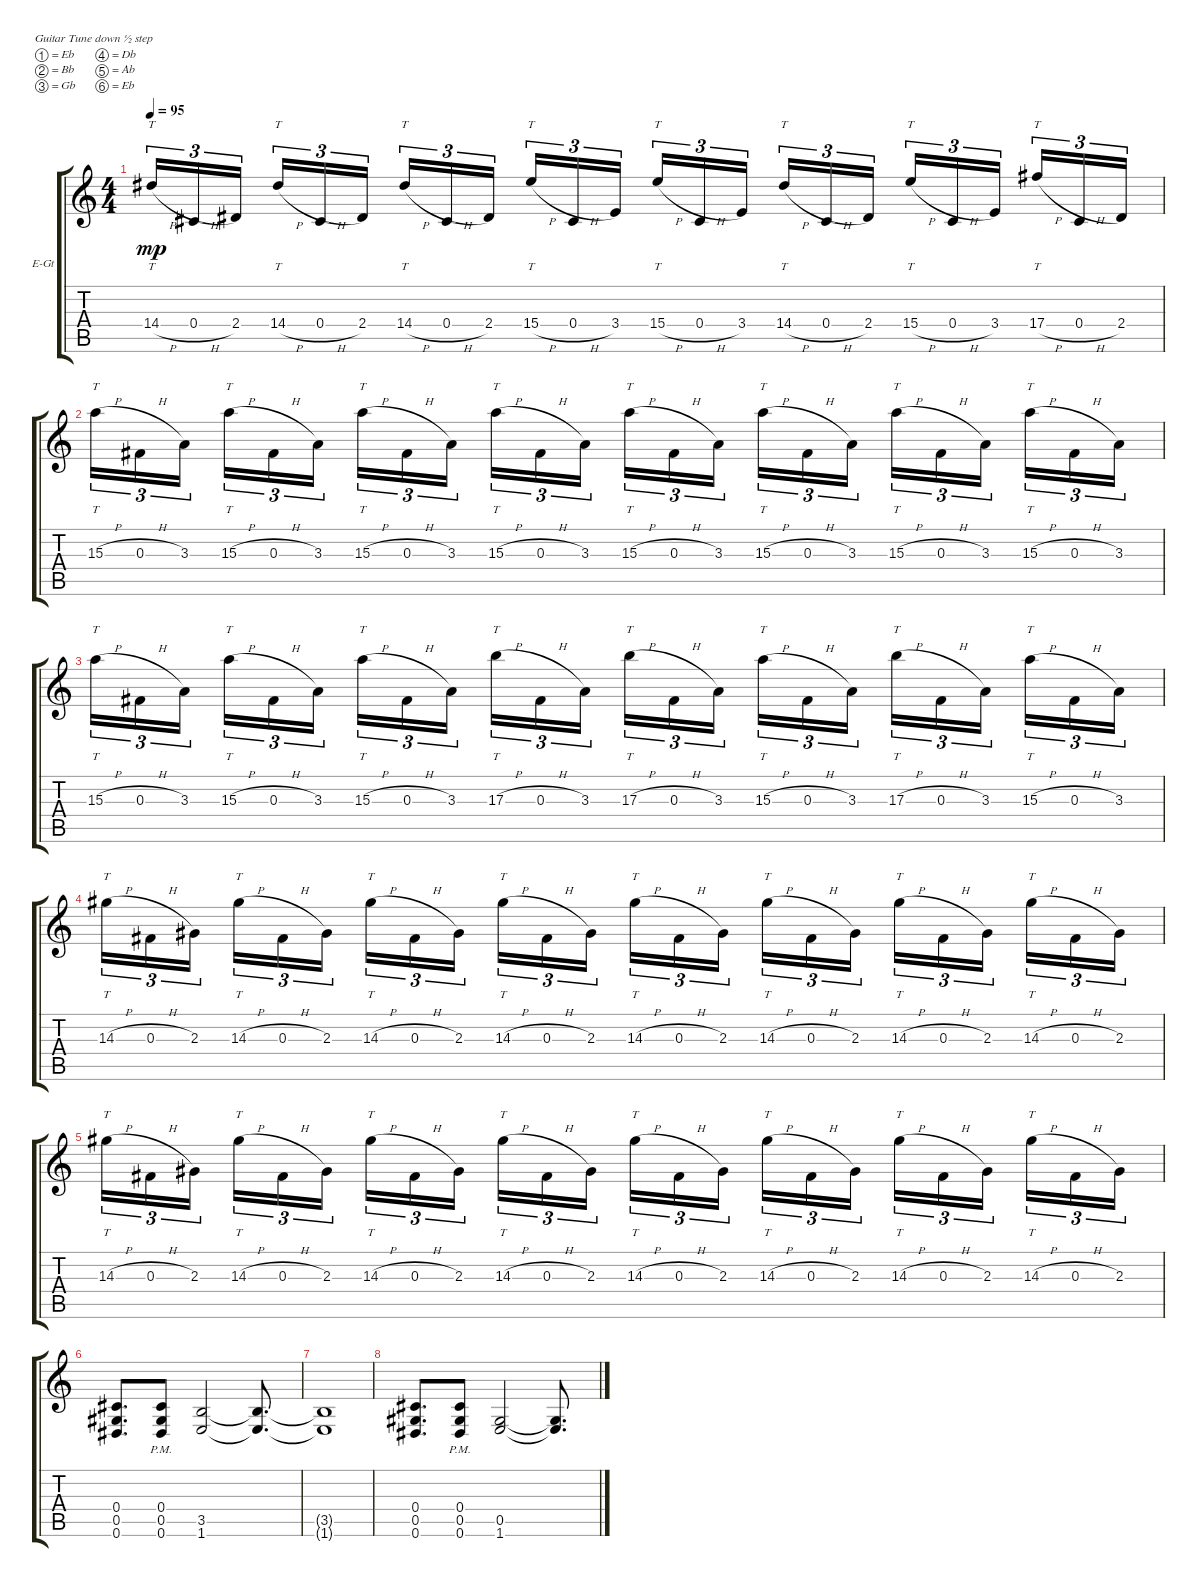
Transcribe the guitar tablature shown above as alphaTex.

\defaultSystemsLayout 4
\bracketExtendMode groupsimilarinstruments
\firstSystemTrackNameOrientation horizontal
\otherSystemsTrackNameOrientation horizontal
\track ("Electric Guitar" "E-Gt") {instrument distortionguitar}
\staff {score tabs}
\tuning (Eb4 Bb3 Gb3 Db3 Ab2 Eb2)
\ts (4 4)
\tempo 95
\clef g2
\ks c
14.4{h}.16{tt tu (3 2) dy mp} 0.4{h}.16{tu (3 2)} 2.4.16{tu (3 2)} 14.4{h}.16{tt tu (3 2)} 0.4{h}.16{tu (3 2)} 2.4.16{tu (3 2)} 14.4{h}.16{tt tu (3 2)} 0.4{h}.16{tu (3 2)} 2.4.16{tu (3 2)} 15.4{h}.16{tt tu (3 2)} 0.4{h}.16{tu (3 2)} 3.4.16{tu (3 2)} 15.4{h}.16{tt tu (3 2)} 0.4{h}.16{tu (3 2)} 3.4.16{tu (3 2)} 14.4{h}.16{tt tu (3 2)} 0.4{h}.16{tu (3 2)} 2.4.16{tu (3 2)} 15.4{h}.16{tt tu (3 2)} 0.4{h}.16{tu (3 2)} 3.4.16{tu (3 2)} 17.4{h}.16{tt tu (3 2)} 0.4{h}.16{tu (3 2)} 2.4.16{tu (3 2)} |
15.3{h}.16{tt tu (3 2)} 0.3{h}.16{tu (3 2)} 3.3.16{tu (3 2)} 15.3{h}.16{tt tu (3 2)} 0.3{h}.16{tu (3 2)} 3.3.16{tu (3 2)} 15.3{h}.16{tt tu (3 2)} 0.3{h}.16{tu (3 2)} 3.3.16{tu (3 2)} 15.3{h}.16{tt tu (3 2)} 0.3{h}.16{tu (3 2)} 3.3.16{tu (3 2)} 15.3{h}.16{tt tu (3 2)} 0.3{h}.16{tu (3 2)} 3.3.16{tu (3 2)} 15.3{h}.16{tt tu (3 2)} 0.3{h}.16{tu (3 2)} 3.3.16{tu (3 2)} 15.3{h}.16{tt tu (3 2)} 0.3{h}.16{tu (3 2)} 3.3.16{tu (3 2)} 15.3{h}.16{tt tu (3 2)} 0.3{h}.16{tu (3 2)} 3.3.16{tu (3 2)} |
15.3{h}.16{tt tu (3 2)} 0.3{h}.16{tu (3 2)} 3.3.16{tu (3 2)} 15.3{h}.16{tt tu (3 2)} 0.3{h}.16{tu (3 2)} 3.3.16{tu (3 2)} 15.3{h}.16{tt tu (3 2)} 0.3{h}.16{tu (3 2)} 3.3.16{tu (3 2)} 17.3{h}.16{tt tu (3 2)} 0.3{h}.16{tu (3 2)} 3.3.16{tu (3 2)} 17.3{h}.16{tt tu (3 2)} 0.3{h}.16{tu (3 2)} 3.3.16{tu (3 2)} 15.3{h}.16{tt tu (3 2)} 0.3{h}.16{tu (3 2)} 3.3.16{tu (3 2)} 17.3{h}.16{tt tu (3 2)} 0.3{h}.16{tu (3 2)} 3.3.16{tu (3 2)} 15.3{h}.16{tt tu (3 2)} 0.3{h}.16{tu (3 2)} 3.3.16{tu (3 2)} |
14.3{h}.16{tt tu (3 2)} 0.3{h}.16{tu (3 2)} 2.3.16{tu (3 2)} 14.3{h}.16{tt tu (3 2)} 0.3{h}.16{tu (3 2)} 2.3.16{tu (3 2)} 14.3{h}.16{tt tu (3 2)} 0.3{h}.16{tu (3 2)} 2.3.16{tu (3 2)} 14.3{h}.16{tt tu (3 2)} 0.3{h}.16{tu (3 2)} 2.3.16{tu (3 2)} 14.3{h}.16{tt tu (3 2)} 0.3{h}.16{tu (3 2)} 2.3.16{tu (3 2)} 14.3{h}.16{tt tu (3 2)} 0.3{h}.16{tu (3 2)} 2.3.16{tu (3 2)} 14.3{h}.16{tt tu (3 2)} 0.3{h}.16{tu (3 2)} 2.3.16{tu (3 2)} 14.3{h}.16{tt tu (3 2)} 0.3{h}.16{tu (3 2)} 2.3.16{tu (3 2)} |
14.3{h}.16{tt tu (3 2)} 0.3{h}.16{tu (3 2)} 2.3.16{tu (3 2)} 14.3{h}.16{tt tu (3 2)} 0.3{h}.16{tu (3 2)} 2.3.16{tu (3 2)} 14.3{h}.16{tt tu (3 2)} 0.3{h}.16{tu (3 2)} 2.3.16{tu (3 2)} 14.3{h}.16{tt tu (3 2)} 0.3{h}.16{tu (3 2)} 2.3.16{tu (3 2)} 14.3{h}.16{tt tu (3 2)} 0.3{h}.16{tu (3 2)} 2.3.16{tu (3 2)} 14.3{h}.16{tt tu (3 2)} 0.3{h}.16{tu (3 2)} 2.3.16{tu (3 2)} 14.3{h}.16{tt tu (3 2)} 0.3{h}.16{tu (3 2)} 2.3.16{tu (3 2)} 14.3{h}.16{tt tu (3 2)} 0.3{h}.16{tu (3 2)} 2.3.16{tu (3 2)} |
(0.6 0.5 0.4).8{d} (0.6{pm} 0.5{pm} 0.4{pm}).8 (1.6 3.5).2 (1.6{t} 3.5{t}).8{d} |
(1.6{t} 3.5{t}).1 |
(0.6 0.5 0.4).8{d} (0.6{pm} 0.5{pm} 0.4{pm}).8 (1.6 0.5).2 (1.6{t} 0.5{t}).8{d}
